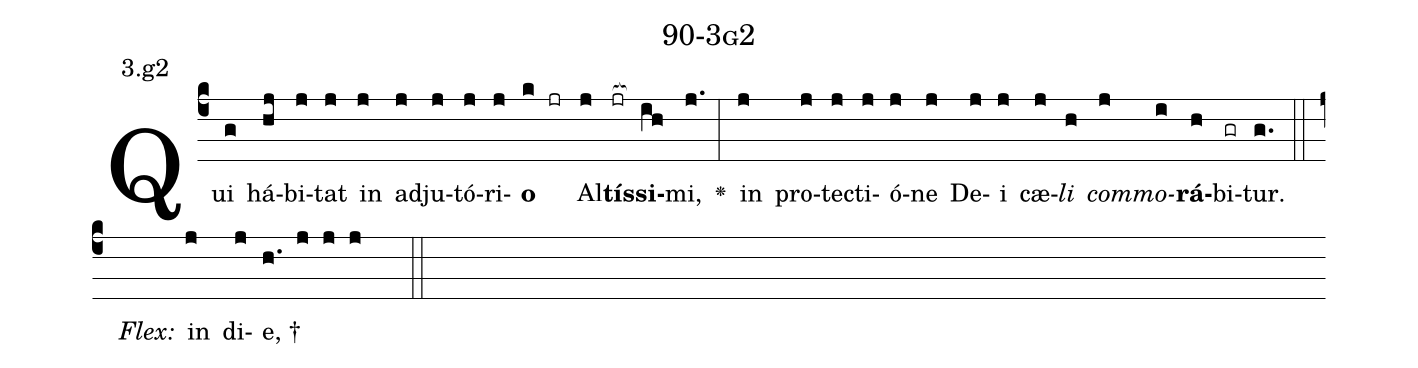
name: 90-3g2;
annotation: 3.g2;
%%
(c4)Qui(g) há(hj)bi(j)tat(j) in(j) ad(j)ju(j)tó(j)ri(j)<b>o</b>(k jr) Al(j)<b>tís</b>(jr[ocb:1{])<b>si</b>(ih[ocb:0}])mi,(j.) <v>\greheightstar</v>(:) in(j) pro(j)tec(j)ti(j)ó(j)ne(j) De(j)i(j) cæ(j)<i>li</i>(h) <i>com</i>(j)<i>mo</i>(i)<b>rá</b>(h)bi(gr)tur.(g.) (::)
<i>Flex:</i>()  in(j) di(j)e, †(h. j j j  ::)

%E(j) u(h) o(j) u(i) a(h) e.(g.) (::)
